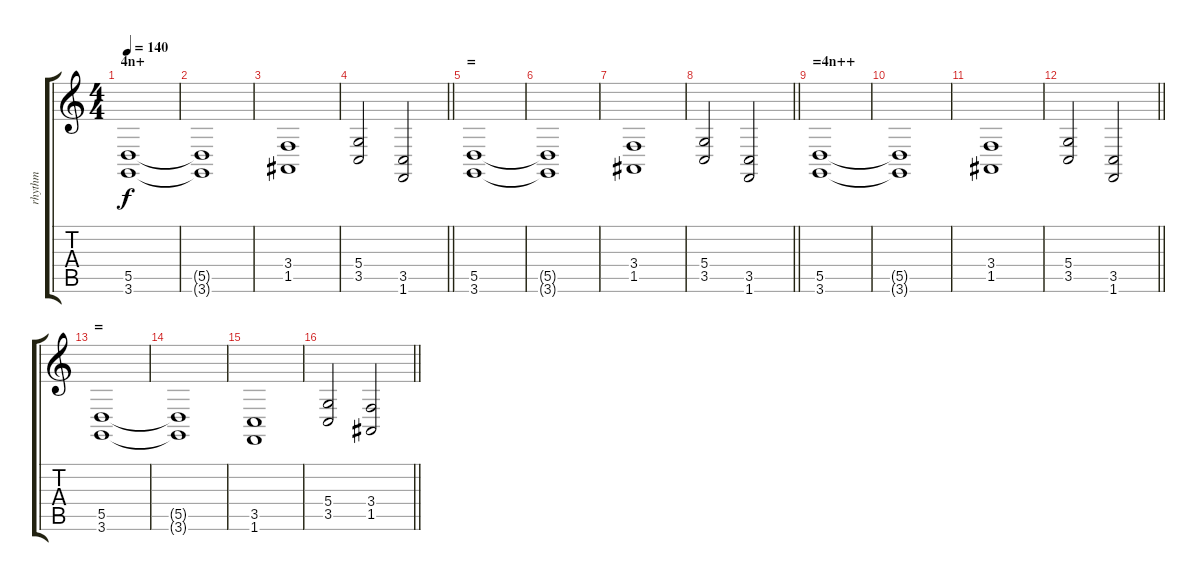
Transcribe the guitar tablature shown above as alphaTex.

\track ("rhythm" "rhythm") {instrument lead2sawtooth}
\staff {score tabs}
\tuning (E4 B3 G3 D3 A2 E2) {hide}
\ts (4 4)
\section ("" "4n+")
\tempo 140
\clef g2
\ks c
(5.5 3.6).1{dy f} |
(5.5{t} 3.6{t}).1 |
(3.4 1.5).1 |
\barLineRight lightlight
(5.4 3.5).2 (3.5 1.6).2 |
\section ("" "=")
(5.5 3.6).1 |
(5.5{t} 3.6{t}).1 |
(3.4 1.5).1 |
\barLineRight lightlight
(5.4 3.5).2 (3.5 1.6).2 |
\section ("" "=4n++")
(5.5 3.6).1 |
(5.5{t} 3.6{t}).1 |
(3.4 1.5).1 |
\barLineRight lightlight
(5.4 3.5).2 (3.5 1.6).2 |
\section ("" "=")
(5.5 3.6).1 |
(5.5{t} 3.6{t}).1 |
(3.5 1.6).1 |
\barLineRight lightlight
(5.4 3.5).2 (3.4 1.5).2
